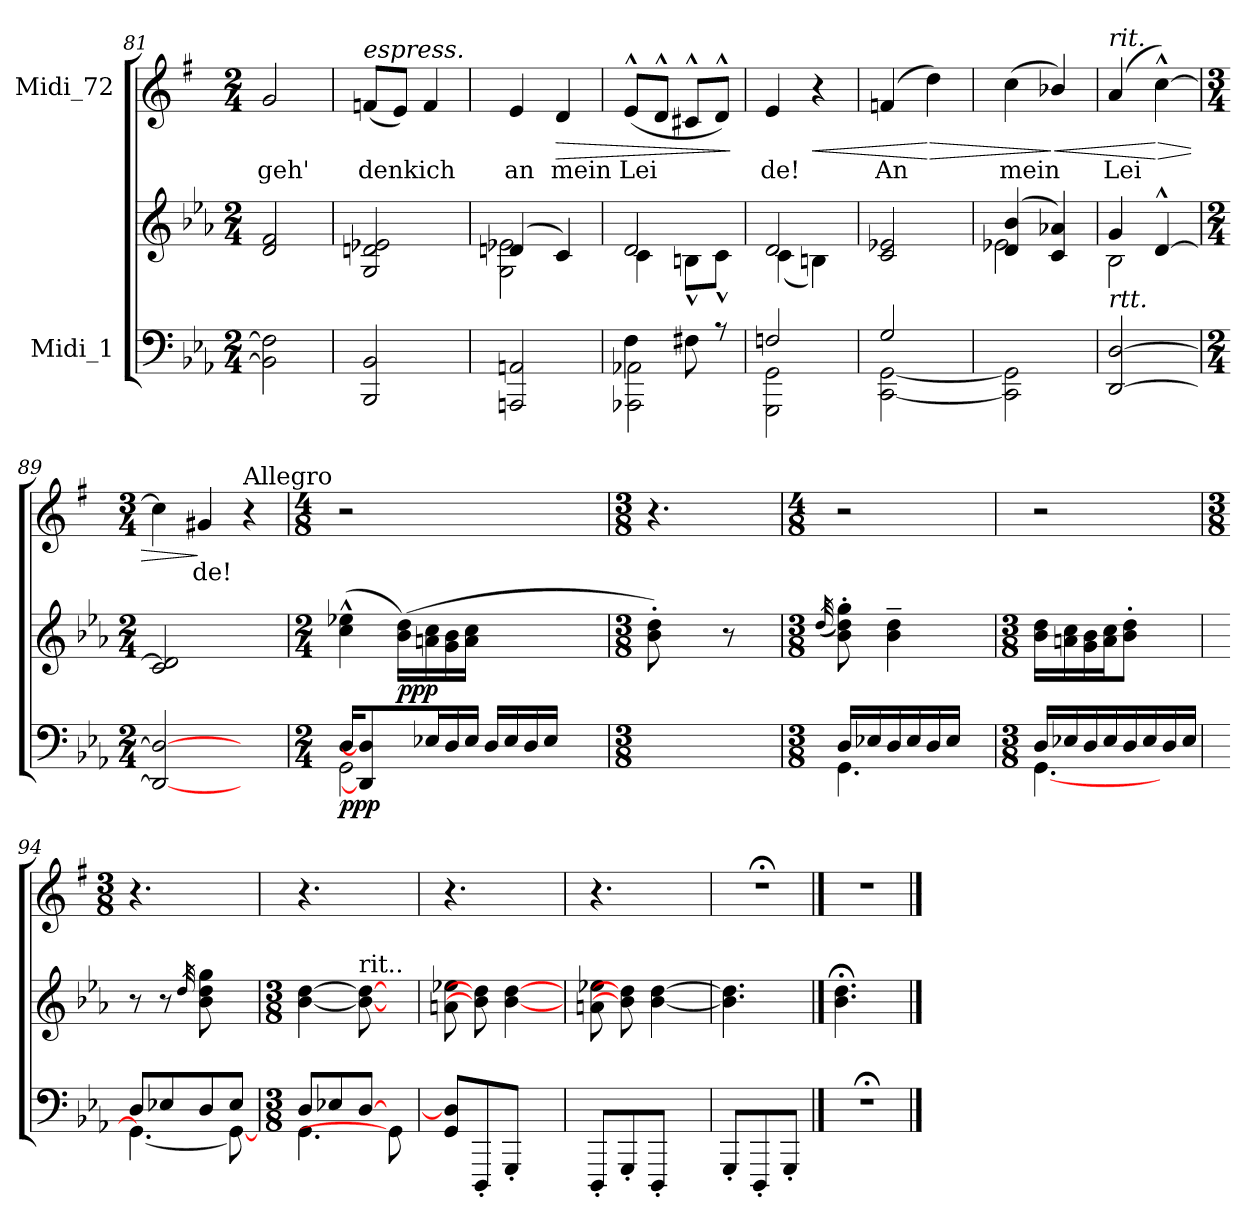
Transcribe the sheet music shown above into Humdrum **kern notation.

**kern	**kern	**dynam	**kern	**text	**dynam
*part2	*part2	*part2	*part1	*part1	*part1
*staff3	*staff2	*staff2/3	*staff1	*staff1	*staff1
*I"Midi_1	*	*	*I"Midi_72	*	*
*clefF4	*clefG2	*	*clefG2	*	*
*	*	*	*ITrd1c2	*	*
*k[b-e-a-]	*k[b-e-a-]	*	*k[b-]	*	*
*E-:	*E-:	*	*F:	*	*
*M2/4	*M2/4	*	*M2/4	*	*
=81	=81	=81	=81	=81	=81
*^	*^	*	*	*	*
!	!	!	!	!	!	!LO:LY:b	!
2BB-\] 2F\]	2ryy	2d/ 2f/	2ryy	.	2f/	geh'	.
!!LO:LB:g=z
=82	=82	=82	=82	=82	=82	=82	=82
!	!	!	!	!	!LO:TX:a:i:t=espress.	!	!
!	!	!	!	!	!	!LO:LY:b	!
2BBB-/ 2BB-/	2ryy	2G/ 2dni/ 2e-X/	2ryy	.	(<8e-X/L	denk	.
.	.	.	.	.	8d/J)	.	.
!	!	!	!	!	!	!LO:LY:b	!
.	.	.	.	.	4e-/	ich	.
=83	=83	=83	=83	=83	=83	=83	=83
!	!	!	!	!	!	!LO:LY:b	!
2AAA/ 2AA/	2ryy	(>4dni/	2G\ 2e-X\	.	4d/	an	.
!	!	!	!	!	!	!LO:LY:b	!LO:HP:b
.	.	4c/)	.	.	4c/	mein	>
=84	=84	=84	=84	=84	=84	=84	=84
!	!	!	!	!	!	!LO:LY:b	!
4F\	2AAA-X\ 2AA-X\	2d/	4c\	.	(<8d^^/L	Lei	.
.	.	.	.	.	8c^^/J	.	.
8F#X\	.	.	8Bn^^\L	.	8Bn^^/L	.	.
8r	.	.	8c^^\J	.	8c^^/J)	.	.
*v	*v	*	*	*	*	*	*
*	*v	*v	*	*	*	*
.	.	.	.	.	]
=85	=85	=85	=85	=85	=85
*^	*^	*	*	*	*
!	!	!	!	!	!	!LO:LY:b	!
2Fni/	2GGG\ 2GG\	2d/	(<4c\	.	4d/	de!	.
!	!	!	!	!	!	!	!LO:HP:b
.	.	.	4Bn\)	.	4r	.	<
=86	=86	=86	=86	=86	=86	=86	=86
!	!	!	!	!	!	!LO:LY:b	!
2G/	[2CC\ [2GG\	2c/ 2e-X/	2ryy	.	(<4e-X/	An	.
!	!	!	!	!	!	!	!LO:HP:n=1:b
.	.	.	.	.	4cc\)	.	[ >
=87	=87	=87	=87	=87	=87	=87	=87
!	!	!	!	!	!	!LO:LY:b	!
2ryy	2CC\] 2GG\]	(>4d/ 4b-/	2e-X\	.	(>4b-\	mein	.
!	!	!	!	!	!	!	!LO:HP:n=1:b
.	.	4c/ 4a-X/)	.	.	4a-X/)	.	] <
=88	=88	=88	=88	=88	=88	=88	=88
!	!	!	!	!	!LO:TX:a:i:t=rit.	!	!
!LO:TX:a:i:t=rtt.	!	!	!	!	!	!	!
!	!	!	!	!	!	!LO:LY:b	!
[2DD/ [2D/	2ryy	4g/	2B-\	.	(<4g/	Lei	.
!	!	!	!	!	!	!	!LO:HP:n=1:b
.	.	[4d^^/	.	.	[4b-^^\)	.	[ >
=89	=89	=89	=89	=89	=89	=89	=89
*M2/4	*	*M2/4	*	*	*M3/4	*	*
2DD/_ 2D/_	2ryy	2c/ 2d/]	2ryy	.	4b-\]	.	.
!	!	!	!	!	!	!LO:LY:b	!
.	.	.	.	.	4f#X/	de!	]
!	!	!	!	!	!LO:TX:a:t=Allegro	!	!
4ryy	4ryy	4ryy	4ryy	.	4r	.	.
=90	=90	=90	=90	=90	=90	=90	=90
*M2/4	*	*M2/4	*	*	*M4/8	*	*
!	!	!	!	!LO:DY:b=2	!	!	!
16D/LL	2GG\	(<4cc\^^ 4ee-X\^^	4ryy	ppp	2r	.	.
4DD/] 4D/]	.	.	.	.	.	.	.
!	!	!	!	!LO:DY:b	!	!	!
.	.	(>16b-\ 16dd\LL)	4ryy	ppp	.	.	.
16E-X/	.	16a\ 16cc\	.	.	.	.	.
16D/	.	16g\ 16b-\	.	.	.	.	.
16E-/JJ	.	16a\ 16cc\JJ	.	.	.	.	.
16D/LL	2ryy	4ryy	4ryy	.	2ryy	.	.
16E-/	.	.	.	.	.	.	.
16D/	.	.	.	.	.	.	.
16E-/JJ	.	.	.	.	.	.	.
4ryy	.	4ryy	4ryy	.	.	.	.
*v	*v	*	*	*	*	*	*
*	*v	*v	*	*	*	*
!!LO:PB:g=z
=91	=91	=91	=91	=91	=91
*M3/8	*M3/8	*	*M3/8	*	*
4.ryy	8b-\' 8dd\')	.	4.r	.	.
.	4ryy	.	.	.	.
4ryy	8r	.	4ryy	.	.
.	8ryy	.	.	.	.
!!LO:LB:g=z
=92	=92	=92	=92	=92	=92
*M3/8	*M3/8	*	*M4/8	*	*
.	(<32qdd/	.	.	.	.
*^	*	*	*	*	*
16D/LL	4.GG\	8b-\' 8dd\' 8gg\')	.	2r	.	.
16E-X/	.	.	.	.	.	.
16D/	.	4b-\~ 4dd\~	.	.	.	.
16E-/	.	.	.	.	.	.
16D/	.	.	.	.	.	.
16E-/JJ	.	.	.	.	.	.
8ryy	8ryy	8ryy	.	.	.	.
=93	=93	=93	=93	=93	=93	=93
*M3/8	*	*M3/8	*	*	*	*
16D/LL	[4.GG\	16b-\ 16dd\LL	.	2r	.	.
16E-X/	.	16a\ 16cc\	.	.	.	.
16D/	.	16g\ 16b-\	.	.	.	.
16E-/	.	16a\ 16cc\J	.	.	.	.
16D/	.	8b-\' 8dd\'J	.	.	.	.
16E-/	.	.	.	.	.	.
16D/	8ryy	8ryy	.	.	.	.
16E-/JJ	.	.	.	.	.	.
=94	=94	=94	=94	=94	=94	=94
*	*	*	*	*M3/8	*	*
8D/L	4.GG\_	8r	.	4.r	.	.
8E-X/	.	8r	.	.	.	.
.	.	32qdd/	.	.	.	.
8D/	.	8b-\ 8dd\ 8gg\	.	.	.	.
8E-/J	8GG\_	8ryy	.	8ryy	.	.
=95	=95	=95	=95	=95	=95	=95
*M3/8	*	*M3/8	*	*	*	*
8D/L	4.GG\	[4b-\ [4dd\	.	4.r	.	.
8E-X/	.	.	.	.	.	.
!	!	!LO:TX:a:t=rit..	!	!	!	!
[8D/J	.	8b-\_ 8dd\_	.	.	.	.
8ryy	8GG\]	8ryy	.	8ryy	.	.
=96	=96	=96	=96	=96	=96	=96
8GG/ 8D/]L	4ryy	8a\ 8ee-X\	.	4.r	.	.
8DDD'/	.	8b-\] 8dd\]	.	.	.	.
8GGG'/J	8ryy	[4b-\ [4dd\	.	.	.	.
8ryy	8ryy	.	.	8ryy	.	.
=97	=97	=97	=97	=97	=97	=97
8DDD'/L	4ryy	8a\ 8ee-X\	.	4.r	.	.
8GGG'/	.	8b-\] 8dd\]	.	.	.	.
8DDD'/J	8ryy	[4b-\ [4dd\	.	.	.	.
8ryy	8ryy	.	.	8ryy	.	.
=98	=98	=98	=98	=98	=98	=98
8GGG'/L	4ryy	4.b-\] 4.dd\]	.	4.r;<	.	.
8DDD'/	.	.	.	.	.	.
8GGG'/J	8ryy	.	.	.	.	.
==99	==99	==99	==99	==99	==99	==99
4.r;<	4ryy	4.b-\;< 4.dd\;<	.	4.r	.	.
.	8ryy	.	.	.	.	.
*v	*v	*	*	*	*	*
==	==	==	==	==	==
*-	*-	*-	*-	*-	*-
